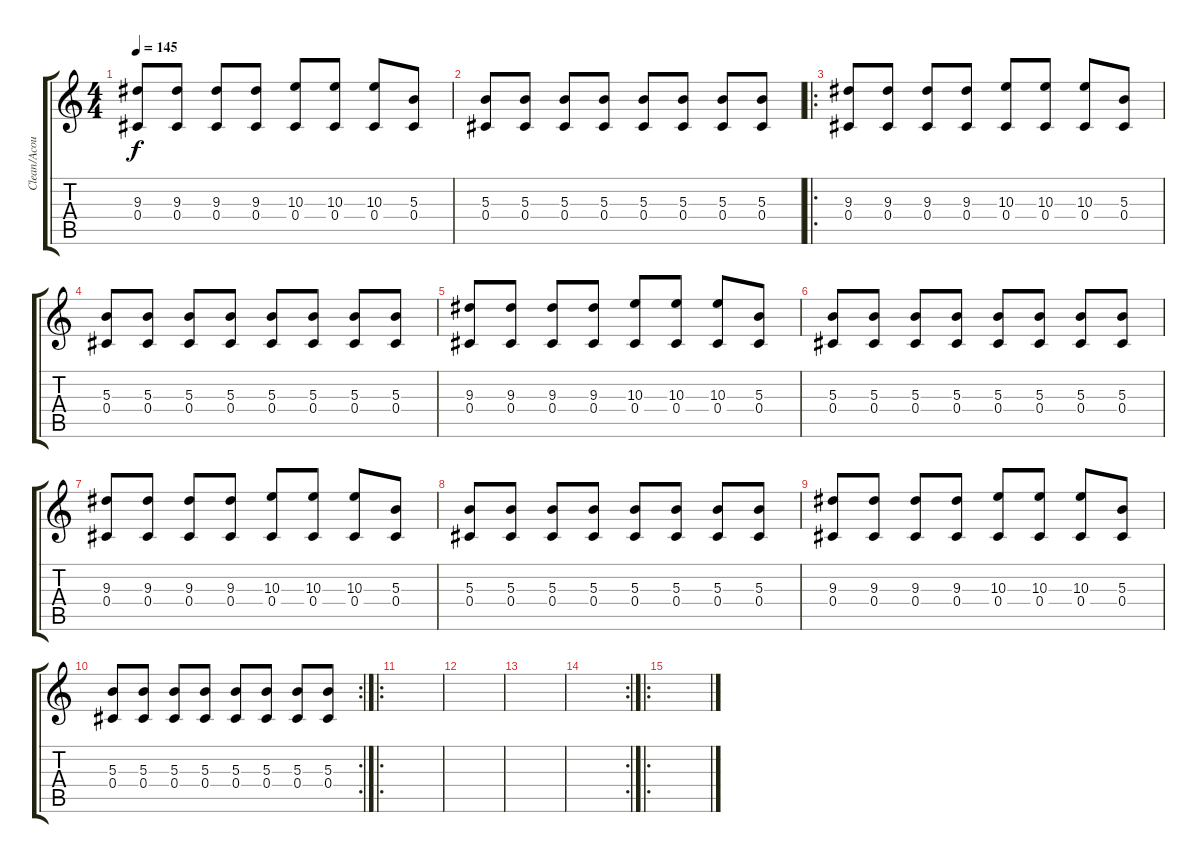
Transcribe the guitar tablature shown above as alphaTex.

\track ("Clean/Acoustic" "Clean/Acou") {instrument electricguitarclean}
\staff {score tabs}
\tuning (Eb4 Bb3 Gb3 Db3 Ab2 Eb2) {hide}
\ts (4 4)
\tempo 145
\clef g2
\ks c
(9.3 0.4).8{dy f} (9.3 0.4).8 (9.3 0.4).8 (9.3 0.4).8 (10.3 0.4).8 (10.3 0.4).8 (10.3 0.4).8 (5.3 0.4).8 |
(5.3 0.4).8 (5.3 0.4).8 (5.3 0.4).8 (5.3 0.4).8 (5.3 0.4).8 (5.3 0.4).8 (5.3 0.4).8 (5.3 0.4).8 |
\ro
(9.3 0.4).8 (9.3 0.4).8 (9.3 0.4).8 (9.3 0.4).8 (10.3 0.4).8 (10.3 0.4).8 (10.3 0.4).8 (5.3 0.4).8 |
(5.3 0.4).8 (5.3 0.4).8 (5.3 0.4).8 (5.3 0.4).8 (5.3 0.4).8 (5.3 0.4).8 (5.3 0.4).8 (5.3 0.4).8 |
(9.3 0.4).8 (9.3 0.4).8 (9.3 0.4).8 (9.3 0.4).8 (10.3 0.4).8 (10.3 0.4).8 (10.3 0.4).8 (5.3 0.4).8 |
(5.3 0.4).8 (5.3 0.4).8 (5.3 0.4).8 (5.3 0.4).8 (5.3 0.4).8 (5.3 0.4).8 (5.3 0.4).8 (5.3 0.4).8 |
(9.3 0.4).8 (9.3 0.4).8 (9.3 0.4).8 (9.3 0.4).8 (10.3 0.4).8 (10.3 0.4).8 (10.3 0.4).8 (5.3 0.4).8 |
(5.3 0.4).8 (5.3 0.4).8 (5.3 0.4).8 (5.3 0.4).8 (5.3 0.4).8 (5.3 0.4).8 (5.3 0.4).8 (5.3 0.4).8 |
(9.3 0.4).8 (9.3 0.4).8 (9.3 0.4).8 (9.3 0.4).8 (10.3 0.4).8 (10.3 0.4).8 (10.3 0.4).8 (5.3 0.4).8 |
\rc 2
(5.3 0.4).8 (5.3 0.4).8 (5.3 0.4).8 (5.3 0.4).8 (5.3 0.4).8 (5.3 0.4).8 (5.3 0.4).8 (5.3 0.4).8 |
\ro
|
|
|
\rc 2
|
\ro
